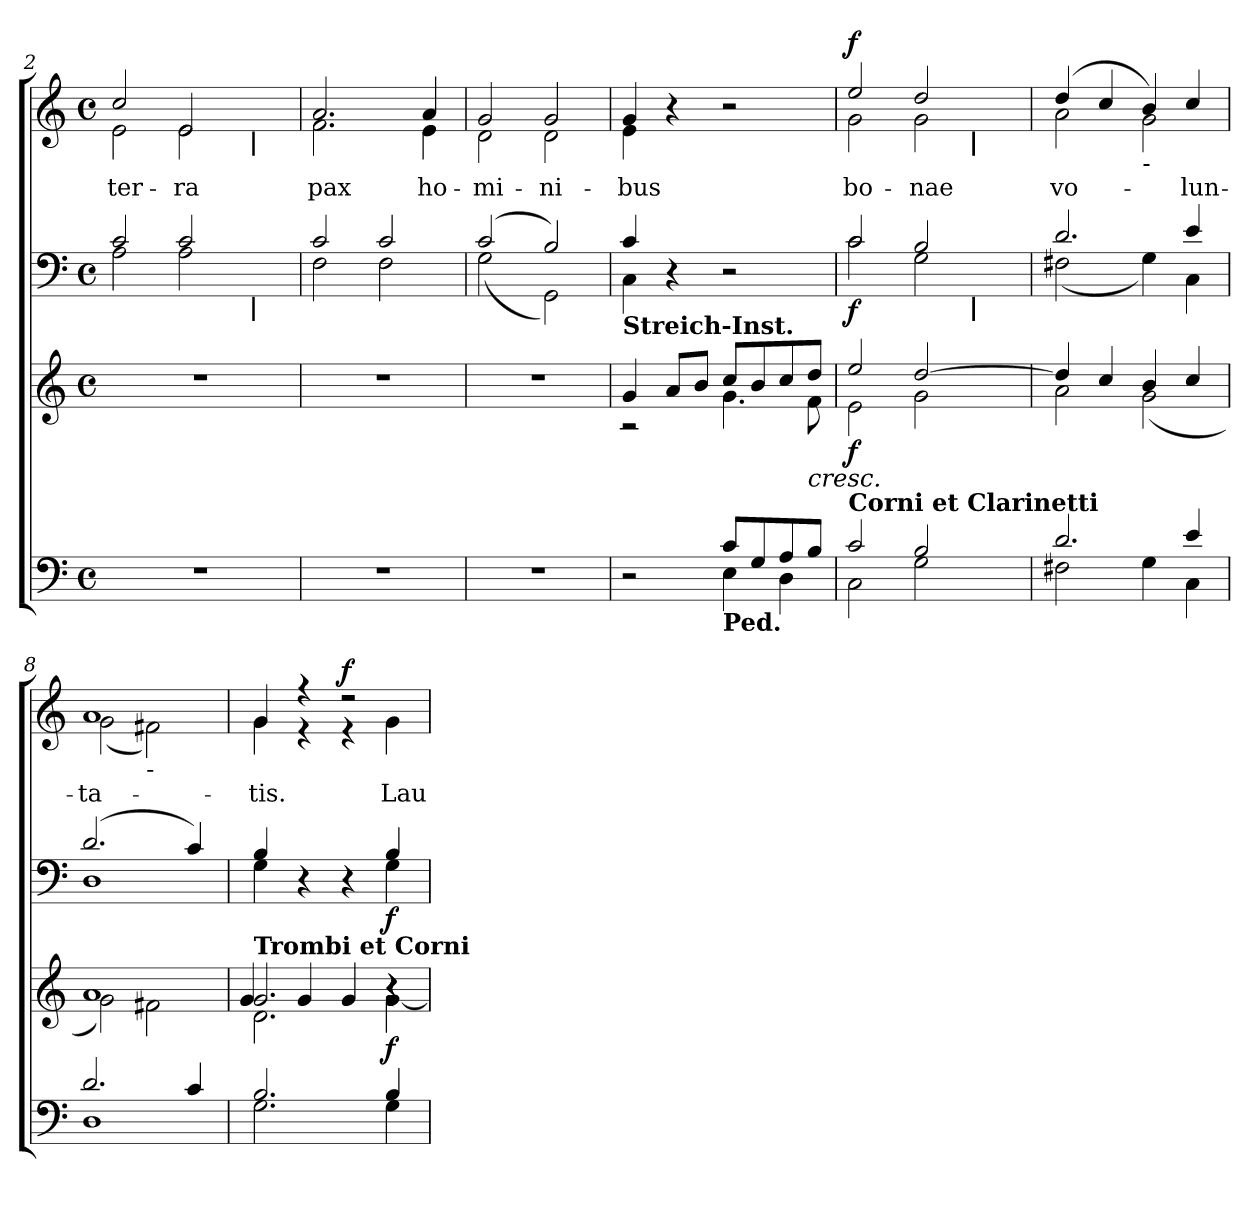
**kern	**kern	**dynam	**kern	**dynam	**kern	**text	**dynam
*part4	*part3	*part3	*part2	*part2	*part1	*part1	*part1
*staff4	*staff3	*staff3	*staff2	*staff2	*staff1	*staff1	*staff1
*clefF4	*clefG2	*	*clefF4	*	*clefG2	*	*
*k[]	*k[]	*	*k[]	*	*k[]	*	*
*C:	*C:	*	*C:	*	*C:	*	*
*M4/4	*M4/4	*	*M4/4	*	*M4/4	*	*
*met(c)	*met(c)	*	*met(c)	*	*met(c)	*	*
=2	=2	=2	=2	=2	=2	=2	=2
*	*	*	*^	*	*	*	*
!	!	!	!	!	!	!	!LO:LY:b:color=#000000	!
*	*	*	*	*^	*	*^	*	*
*	*	*	*	*	*	*	*	*^	*	*
1r	1r	.	2ci/	2Ai\	2ryy	.	2cci/	2ei\	2ryy	ter-	.
!	!	!	!	!	!	!	!	!	!	!LO:LY:b:color=#000000	!
.	.	.	2ci/	2Ai\	4ryy	.	2ei/	2ei\	4ryy	-ra	.
.	.	.	.	.	32ryy	.	.	.	32ryy	.	.
.	.	.	.	.	64ryy	.	.	.	64ryy	.	.
.	.	.	.	.	128ryy	.	.	.	128ryy	.	.
.	.	.	.	.	512ryy	.	.	.	512ryy	.	.
!	!	!	!	!	!	!	!	!	!LO:TX:b:B:t=|	!	!
!	!	!	!	!	!LO:TX:b:B:t=|	!	!	!	!	!	!
.	.	.	.	.	8ryy	.	.	.	8ryy	.	.
.	.	.	.	.	16ryy	.	.	.	16ryy	.	.
.	.	.	.	.	256.ryy	.	.	.	256.ryy	.	.
*	*	*	*	*v	*v	*	*	*	*	*	*
*	*	*	*	*	*	*v	*v	*v	*	*
=3	=3	=3	=3	=3	=3	=3	=3	=3
*	*	*	*	*^	*	*^	*	*
*	*	*	*	*	*	*	*	*^	*	*
!	!	!	!	!	!	!	!	!	!	!LO:LY:b:color=#000000	!
*	*	*	*	*v	*v	*	*	*	*	*	*
*	*	*	*	*	*	*	*v	*v	*	*
1r	1r	.	2ci/	2Fi\	.	2.ai/	2.fi\	pax	.
.	.	.	2ci/	2Fi\	.	.	.	.	.
!	!	!	!	!	!	!	!	!LO:LY:b:color=#000000	!
.	.	.	.	.	.	4ai/	4ei\	ho-	.
=4	=4	=4	=4	=4	=4	=4	=4	=4	=4
!	!	!	!	!	!	!	!	!LO:LY:b:color=#000000	!
1r	1r	.	(2ci/	(2Gi\	.	2gi/	2di\	-mi-	.
!	!	!	!	!	!	!	!	!LO:LY:b:color=#000000	!
.	.	.	2Bi/)	2GGi\)	.	2gi/	2di\	-ni-	.
=5	=5	=5	=5	=5	=5	=5	=5	=5	=5
*^	*^	*	*	*	*	*	*	*	*
!	!	!LO:TX:a:B:t=Streich-Inst.	!	!	!	!	!	!	!	!	!
!	!	!	!	!	!	!	!	!	!	!LO:LY:b:color=#000000	!
2r	2ryy	4gi/	2r	.	4ci/	4Ci\	.	4gi/	4ei\	-bus	.
.	.	8ai/L	.	.	4r	4ryy	.	4r	4ryy	.	.
.	.	8bi/J	.	.	.	.	.	.	.	.	.
!LO:TX:b:B:t=Ped.	!	!	!	!	!	!	!	!	!	!	!
8ci/L	4Ei\	8cci/L	4.gi\	.	2r	2ryy	.	2r	2ryy	.	.
8Gi/	.	8bi/	.	.	.	.	.	.	.	.	.
8Ai/	4Di\	8cci/	.	.	.	.	.	.	.	.	.
!	!	!	!	!LO:HP:b	!	!	!	!	!	!	!
8Bi/J	.	8ddi/J	8fi\	<	.	.	.	.	.	.	.
*	*	*	*	*	*	*	*	*v	*v	*	*
=6	=6	=6	=6	=6	=6	=6	=6	=6	=6	=6
!	!	!LO:TX:b:B:t=Corni  et  Clarinetti	!	!	!	!	!	!	!	!
!	!	!	!	!	!	!	!	!	!LO:LY:b:color=#000000	!
*	*	*	*	*	*	*^	*	*^	*	*
*	*	*	*	*	*	*	*	*	*	*^	*	*
2ci/	2Ci\	2eei/	2ei\	f	2ci/	2ci\	2ryy	f	2eei/	2gi\	2ryy	bo-	f
!	!	!	!	!	!	!	!	!	!	!	!	!LO:LY:b:color=#000000	!
2Bi/	2Gi\	[>2ddi/	2gi\	[	2Bi/	2Gi\	4ryy	.	2ddi/	2gi\	4ryy	-nae	.
.	.	.	.	.	.	.	64..ryy	.	.	.	64..ryy	.	.
!	!	!	!	!	!	!	!	!	!	!	!LO:TX:b:B:t=|	!	!
!	!	!	!	!	!	!	!LO:TX:b:B:t=|	!	!	!	!	!	!
.	.	.	.	.	.	.	8ryy	.	.	.	8ryy	.	.
.	.	.	.	.	.	.	16ryy	.	.	.	16ryy	.	.
.	.	.	.	.	.	.	32ryy	.	.	.	32ryy	.	.
.	.	.	.	.	.	.	256ryy	.	.	.	256ryy	.	.
*	*	*	*	*	*	*v	*v	*	*	*	*	*	*
*	*	*	*	*	*	*	*	*v	*v	*v	*	*
=7	=7	=7	=7	=7	=7	=7	=7	=7	=7	=7
*	*	*	*	*	*	*^	*	*^	*	*
*	*	*	*	*	*	*	*	*	*	*^	*	*
!	!	!	!	!	!	!	!	!	!	!	!	!LO:LY:b:color=#000000	!
*	*	*	*	*	*	*v	*v	*	*	*	*	*	*
*	*	*	*	*	*	*	*	*	*v	*v	*	*
2.di/	2F#Xi\	4ddi/]	2ai\	.	2.di/	(2F#Xi\	.	(4ddi/	2ai\	vo-	.
.	.	4cci/	.	.	.	.	.	4cci/	.	.	.
!	!	!	!	!	!	!	!	!LO:TX:b:t=-	!	!	!
.	4Gi\	4bi/	(2gi\	.	.	4Gi\)	.	4bi/)	2gi\	.	.
!	!	!	!	!	!	!	!	!	!	!LO:LY:b:color=#000000	!
4ei/	4Ci\	4cci/	.	.	4ei/	4Ci\	.	4cci/	.	-lun-	.
!!LO:LB:g=z	!!
=8	=8	=8	=8	=8	=8	=8	=8	=8	=8	=8	=8
!	!	!	!	!	!	!	!	!	!	!LO:LY:b:color=#000000	!
2.di/	1Di	1ai	2gi\)	.	(2.di/	1Di	.	1ai	(2gi\	ta-	.
!	!	!	!	!	!	!	!	!	!LO:TX:b:t=-	!	!
.	.	.	2f#Xi\	.	.	.	.	.	2f#Xi\)	.	.
4ci/	.	.	.	.	4ci/)	.	.	.	.	.	.
=9	=9	=9	=9	=9	=9	=9	=9	=9	=9	=9	=9
*	*	*	*^	*	*	*	*	*	*	*	*
!	!	!LO:TX:a:B:t=Trombi et Corni	!	!	!	!	!	!	!	!	!	!
!	!	!	!	!	!	!	!	!	!	!	!LO:LY:b:color=#000000	!
2.Bi/	2.Gi\	2.gi/	2.di\	4gi/	.	4Bi/	4Gi\	.	4gi/	4gi\	-tis.	.
.	.	.	.	4gi/	.	4r	4ryy	.	4r	4r	.	.
.	.	.	.	4gi/	.	4r	4ryy	.	2r	4r	.	f
!	!	!	!	!	!	!	!	!	!	!	!LO:LY:b:color=#000000	!
4Bi/	4Gi\	4r	[<4gi\	4r	f	4Bi/	4Gi\	f	.	4gi\	Lau-	.
*v	*v	*	*	*	*	*v	*v	*	*v	*v	*	*
*	*v	*v	*v	*	*	*	*	*	*
=	=	=	=	=	=	=	=
*-	*-	*-	*-	*-	*-	*-	*-
